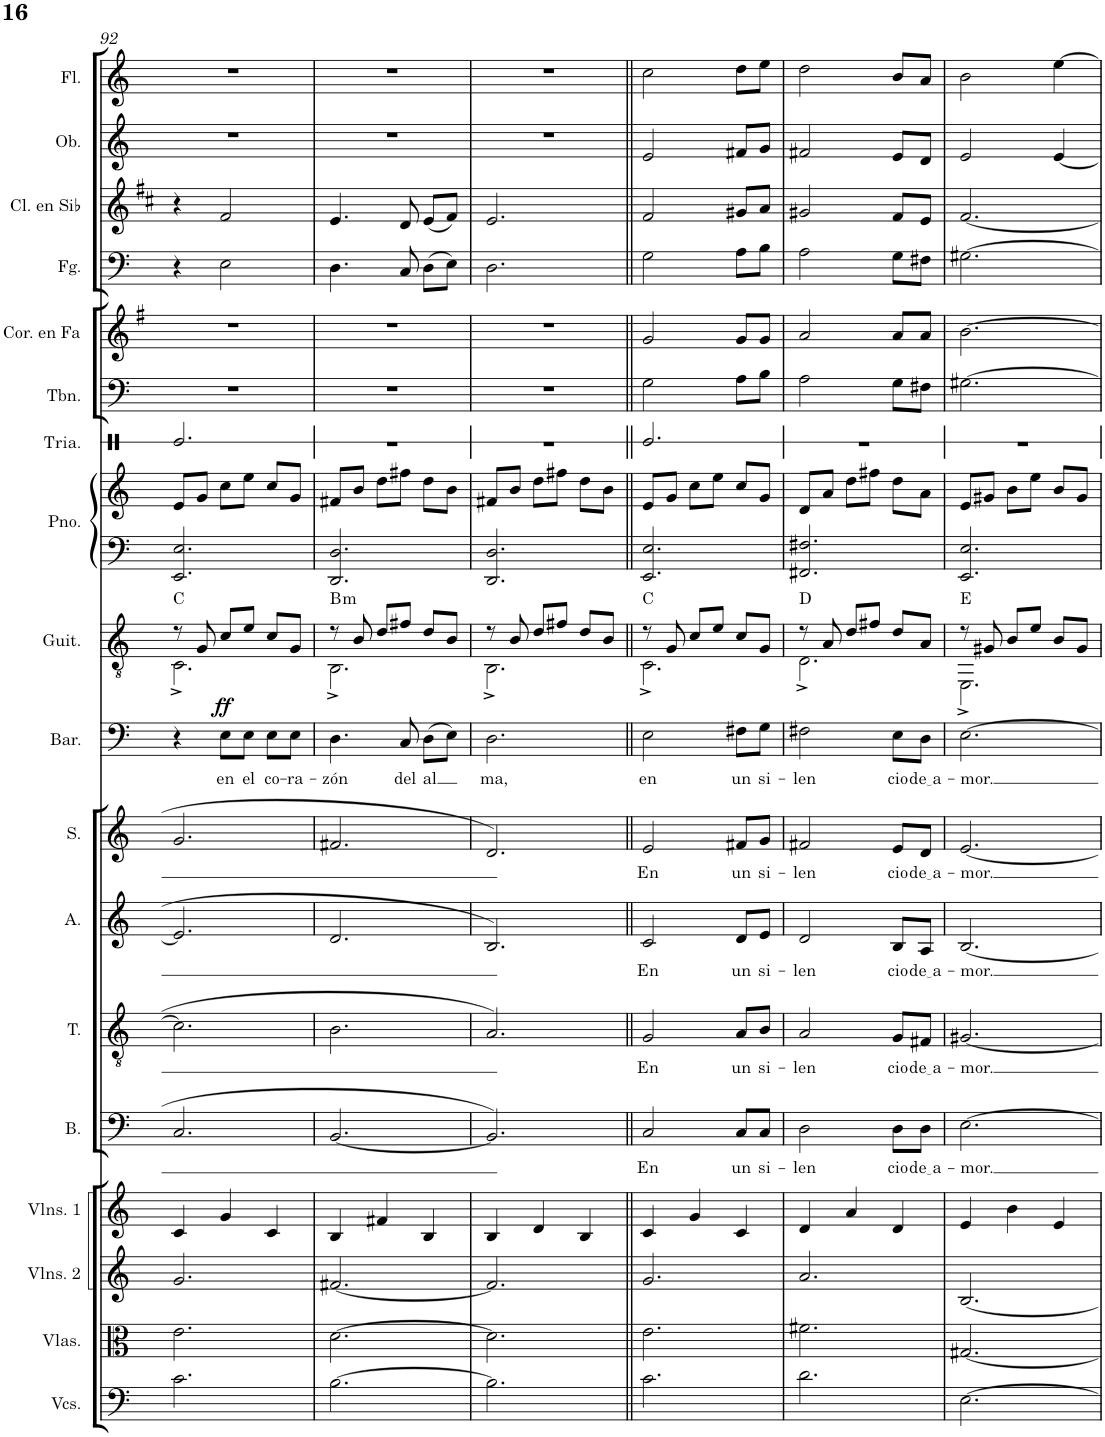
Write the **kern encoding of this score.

**kern	**kern	**kern	**kern	**kern	**text	**kern	**text	**kern	**text	**kern	**text	**kern	**text	**dynam	**kern	**harte	**kern	**kern	**kern	**kern	**kern	**kern	**kern	**kern	**kern
*part18	*part17	*part16	*part15	*part14	*part14	*part13	*part13	*part12	*part12	*part11	*part11	*part10	*part10	*part10	*part9	*part9	*part8	*part8	*part7	*part6	*part5	*part4	*part3	*part2	*part1
*staff19	*staff18	*staff17	*staff16	*staff15	*staff15	*staff14	*staff14	*staff13	*staff13	*staff12	*staff12	*staff11	*staff11	*staff11	*staff10	*	*staff9	*staff8	*staff7	*staff6	*staff5	*staff4	*staff3	*staff2	*staff1
*I"Violonchelos	*I"Violas	*I"Violines 2	*I"Violines 1	*I"Bajo	*	*I"Tenor	*	*I"Alto	*	*I"Soprano	*	*I"Barítono	*	*	*I"Guitarra	*	*I"Piano	*	*I"Triángulo	*I"Trombón	*I"Corno en Fa	*I"Fagot	*I"Clarinete en Sib	*I"Oboe	*I"Flauta
*I'Vcs.	*I'Vlas.	*I'Vlns. 2	*I'Vlns. 1	*I'B.	*	*I'T.	*	*I'A.	*	*I'S.	*	*I'Bar.	*	*	*I'Guit.	*	*I'Pno.	*	*	*I'Tbn.	*I'Cor. en Fa	*I'Fg.	*I'Cl. en Sib	*I'Ob.	*I'Fl.
!!LO:PB:g=z
*clefF4	*clefC3	*clefG2	*clefG2	*clefF4	*	*clefGv2	*	*clefG2	*	*clefG2	*	*clefF4	*	*	*clefGv2	*	*clefF4	*clefG2	*clefX	*clefF4	*clefG2	*clefF4	*clefG2	*clefG2	*clefG2
*	*	*	*	*	*	*	*	*	*	*	*	*	*	*	*	*	*	*	*	*	*Trd4c7	*	*Trd1c2	*	*
*k[]	*k[]	*k[]	*k[]	*k[]	*	*k[]	*	*k[]	*	*k[]	*	*k[]	*	*	*k[]	*	*k[]	*k[]	*k[]	*k[]	*k[f#]	*k[]	*k[f#c#]	*k[]	*k[]
*M3/4	*M3/4	*M3/4	*M3/4	*M3/4	*	*M3/4	*	*M3/4	*	*M3/4	*	*M3/4	*	*	*M3/4	*	*M3/4	*M3/4	*M3/4	*M3/4	*M3/4	*M3/4	*M3/4	*M3/4	*M3/4
=92	=92	=92	=92	=92	=92	=92	=92	=92	=92	=92	=92	=92	=92	=92	=92	=92	=92	=92	=92	=92	=92	=92	=92	=92	=92
*	*	*	*	*	*	*	*	*	*	*	*	*	*	*	*^	*	*	*	*	*	*	*	*	*	*
2.c\	2.e\	2.g/	4c/	2.C/	.	2.c\]	.	2.e/]	.	2.g/	.	4r	.	.	8r	2.C^\	C:maj	2.EE/ 2.E/	8e/L	2.Re/	2.r	2.r	4r	4r	2.r	2.r
.	.	.	.	.	.	.	.	.	.	.	.	.	.	.	8G/	.	.	.	8g/J	.	.	.	.	.	.	.
!	!	!	!	!	!	!	!	!	!	!	!	!	!LO:LY:b	!LO:DY:a	!	!	!	!	!	!	!	!	!	!	!	!
.	.	.	4g/	.	.	.	.	.	.	.	.	8E\L	en	ff	8c/L	.	.	.	8cc\L	.	.	.	2E\	2f#/	.	.
!	!	!	!	!	!	!	!	!	!	!	!	!	!LO:LY:b	!	!	!	!	!	!	!	!	!	!	!	!	!
.	.	.	.	.	.	.	.	.	.	.	.	8E\J	el	.	8e/J	.	.	.	8ee\J	.	.	.	.	.	.	.
!	!	!	!	!	!	!	!	!	!	!	!	!	!LO:LY:b	!	!	!	!	!	!	!	!	!	!	!	!	!
.	.	.	4c/	.	.	.	.	.	.	.	.	8E\L	co-	.	8c/L	.	.	.	8cc/L	.	.	.	.	.	.	.
!	!	!	!	!	!	!	!	!	!	!	!	!	!LO:LY:b	!	!	!	!	!	!	!	!	!	!	!	!	!
.	.	.	.	.	.	.	.	.	.	.	.	8E\J	-ra-	.	8G/J	.	.	.	8g/J	.	.	.	.	.	.	.
=93	=93	=93	=93	=93	=93	=93	=93	=93	=93	=93	=93	=93	=93	=93	=93	=93	=93	=93	=93	=93	=93	=93	=93	=93	=93	=93
!	!	!	!	!	!	!	!	!	!	!	!	!	!LO:LY:b	!	!	!	!LO:H:kt=m	!	!	!	!	!	!	!	!	!
[2.B\	[2.d\	[2.f#X/	4B/	[2.BB/	.	2.B\	.	2.d/	.	2.f#X/	.	4.D\	-zón	.	8r	2.BB^\	B:min	2.DD/ 2.D/	8f#X/L	2.r	2.r	2.r	4.D\	4.e/	2.r	2.r
.	.	.	.	.	.	.	.	.	.	.	.	.	.	.	8B/	.	.	.	8b/J	.	.	.	.	.	.	.
.	.	.	4f#X/	.	.	.	.	.	.	.	.	.	.	.	8d/L	.	.	.	8dd\L	.	.	.	.	.	.	.
!	!	!	!	!	!	!	!	!	!	!	!	!	!LO:LY:b	!	!	!	!	!	!	!	!	!	!	!	!	!
.	.	.	.	.	.	.	.	.	.	.	.	8C/	del	.	8f#X/J	.	.	.	8ff#X\J	.	.	.	8C/	8d/	.	.
!	!	!	!	!	!	!	!	!	!	!	!	!	!LO:LY:b	!	!	!	!	!	!	!	!	!	!	!	!	!
.	.	.	4B/	.	.	.	.	.	.	.	.	(8D\L	al	.	8d/L	.	.	.	8dd\L	.	.	.	(8D\L	(8e/L	.	.
.	.	.	.	.	.	.	.	.	.	.	.	8E\J)	.	.	8B/J	.	.	.	8b\J	.	.	.	8E\J)	8f#/J)	.	.
=94	=94	=94	=94	=94	=94	=94	=94	=94	=94	=94	=94	=94	=94	=94	=94	=94	=94	=94	=94	=94	=94	=94	=94	=94	=94	=94
!	!	!	!	!	!	!	!	!	!	!	!	!	!LO:LY:b	!	!	!	!	!	!	!	!	!	!	!	!	!
2.B\]	2.d\]	2.f#/]	4B/	2.BB/]	.	2.A/	.	2.B/	.	2.d/	.	2.D\	ma,	.	8r	2.BB^\	.	2.DD/ 2.D/	8f#X/L	2.r	2.r	2.r	2.D\	2.e/	2.r	2.r
.	.	.	.	.	.	.	.	.	.	.	.	.	.	.	8B/	.	.	.	8b/J	.	.	.	.	.	.	.
.	.	.	4d/	.	.	.	.	.	.	.	.	.	.	.	8d/L	.	.	.	8dd\L	.	.	.	.	.	.	.
.	.	.	.	.	.	.	.	.	.	.	.	.	.	.	8f#X/J	.	.	.	8ff#X\J	.	.	.	.	.	.	.
.	.	.	4B/	.	.	.	.	.	.	.	.	.	.	.	8d/L	.	.	.	8dd\L	.	.	.	.	.	.	.
.	.	.	.	.	.	.	.	.	.	.	.	.	.	.	8B/J	.	.	.	8b\J	.	.	.	.	.	.	.
=95||	=95||	=95||	=95||	=95||	=95||	=95||	=95||	=95||	=95||	=95||	=95||	=95||	=95||	=95||	=95||	=95||	=95||	=95||	=95||	=95||	=95||	=95||	=95||	=95||	=95||	=95||
!	!	!	!	!	!LO:LY:b	!	!LO:LY:b	!	!LO:LY:b	!	!LO:LY:b	!	!LO:LY:b	!	!	!	!	!	!	!	!	!	!	!	!	!
2.c\	2.e\	2.g/	4c/	2C/	En	2G/	-En	2c/	En	2e/	En	2E\	en	.	8r	2.C^\	C:maj	2.EE/ 2.E/	8e/L	2.Re/	2G\	2g/	2G\	2f#/	2e/	2cc\
.	.	.	.	.	.	.	.	.	.	.	.	.	.	.	8G/	.	.	.	8g/J	.	.	.	.	.	.	.
.	.	.	4g/	.	.	.	.	.	.	.	.	.	.	.	8c/L	.	.	.	8cc\L	.	.	.	.	.	.	.
.	.	.	.	.	.	.	.	.	.	.	.	.	.	.	8e/J	.	.	.	8ee\J	.	.	.	.	.	.	.
!	!	!	!	!	!LO:LY:b	!	!LO:LY:b	!	!LO:LY:b	!	!LO:LY:b	!	!LO:LY:b	!	!	!	!	!	!	!	!	!	!	!	!	!
.	.	.	4c/	8C/L	un	8A/L	un	8d/L	un	8f#X/L	un	8F#X\L	un	.	8c/L	.	.	.	8cc/L	.	8A\L	8g/L	8A\L	8g#X/L	8f#X/L	8dd\L
!	!	!	!	!	!LO:LY:b	!	!LO:LY:b	!	!LO:LY:b	!	!LO:LY:b	!	!LO:LY:b	!	!	!	!	!	!	!	!	!	!	!	!	!
.	.	.	.	8C/J	si-	8B/J	si-	8e/J	si-	8g/J	si-	8G\J	si-	.	8G/J	.	.	.	8g/J	.	8B\J	8g/J	8B\J	8a/J	8g/J	8ee\J
=96	=96	=96	=96	=96	=96	=96	=96	=96	=96	=96	=96	=96	=96	=96	=96	=96	=96	=96	=96	=96	=96	=96	=96	=96	=96	=96
!	!	!	!	!	!LO:LY:b	!	!LO:LY:b	!	!LO:LY:b	!	!LO:LY:b	!	!LO:LY:b	!	!	!	!	!	!	!	!	!	!	!	!	!
2.d\	2.f#X\	2.a/	4d/	2D\	-len	2A/	-len	2d/	-len	2f#X/	-len	2F#X\	-len	.	8r	2.D^\	D:maj	2.FF#X/ 2.F#X/	8d/L	2.r	2A\	2a/	2A\	2g#X/	2f#X/	2dd\
.	.	.	.	.	.	.	.	.	.	.	.	.	.	.	8A/	.	.	.	8a/J	.	.	.	.	.	.	.
.	.	.	4a/	.	.	.	.	.	.	.	.	.	.	.	8d/L	.	.	.	8dd\L	.	.	.	.	.	.	.
.	.	.	.	.	.	.	.	.	.	.	.	.	.	.	8f#X/J	.	.	.	8ff#X\J	.	.	.	.	.	.	.
!	!	!	!	!	!LO:LY:b	!	!LO:LY:b	!	!LO:LY:b	!	!LO:LY:b	!	!LO:LY:b	!	!	!	!	!	!	!	!	!	!	!	!	!
.	.	.	4d/	8D\L	cio	8G/L	cio	8B/L	cio	8e/L	cio	8E\L	cio	.	8d/L	.	.	.	8dd\L	.	8G\L	8a/L	8G\L	8f#/L	8e/L	8b/L
!	!	!	!	!	!LO:LY:b	!	!LO:LY:b	!	!LO:LY:b	!	!LO:LY:b	!	!LO:LY:b	!	!	!	!	!	!	!	!	!	!	!	!	!
.	.	.	.	8D\J	de a	8F#X/J	de a	8A/J	de a	8d/J	de a	8D\J	de a	.	8A/J	.	.	.	8a\J	.	8F#X\J	8a/J	8F#X\J	8e/J	8d/J	8a/J
=97	=97	=97	=97	=97	=97	=97	=97	=97	=97	=97	=97	=97	=97	=97	=97	=97	=97	=97	=97	=97	=97	=97	=97	=97	=97	=97
!	!	!	!	!	!LO:LY:b	!	!LO:LY:b	!	!LO:LY:b	!	!LO:LY:b	!	!LO:LY:b	!	!	!	!	!	!	!	!	!	!	!	!	!
[2.E\	[2.G#X/	[2.B/	4e/	[2.E\	-mor.	[2.G#X/	-mor.	[2.B/	-mor.	[2.e/	-mor.	[2.E\	-mor.	.	8r	2.EE^\	E:maj	2.EE/ 2.E/	8e/L	2.r	[2.G#X\	[2.b\	[2.G#X\	[2.f#/	2e/	2b\
.	.	.	.	.	.	.	.	.	.	.	.	.	.	.	8G#X/	.	.	.	8g#X/J	.	.	.	.	.	.	.
.	.	.	4b\	.	.	.	.	.	.	.	.	.	.	.	8B/L	.	.	.	8b\L	.	.	.	.	.	.	.
.	.	.	.	.	.	.	.	.	.	.	.	.	.	.	8e/J	.	.	.	8ee\J	.	.	.	.	.	.	.
.	.	.	4e/	.	.	.	.	.	.	.	.	.	.	.	8B/L	.	.	.	8b/L	.	.	.	.	.	[4e/	[4ee\
.	.	.	.	.	.	.	.	.	.	.	.	.	.	.	8G#/J	.	.	.	8g#/J	.	.	.	.	.	.	.
*	*	*	*	*	*	*	*	*	*	*	*	*	*	*	*v	*v	*	*	*	*	*	*	*	*	*	*
=	=	=	=	=	=	=	=	=	=	=	=	=	=	=	=	=	=	=	=	=	=	=	=	=	=
*-	*-	*-	*-	*-	*-	*-	*-	*-	*-	*-	*-	*-	*-	*-	*-	*-	*-	*-	*-	*-	*-	*-	*-	*-	*-
